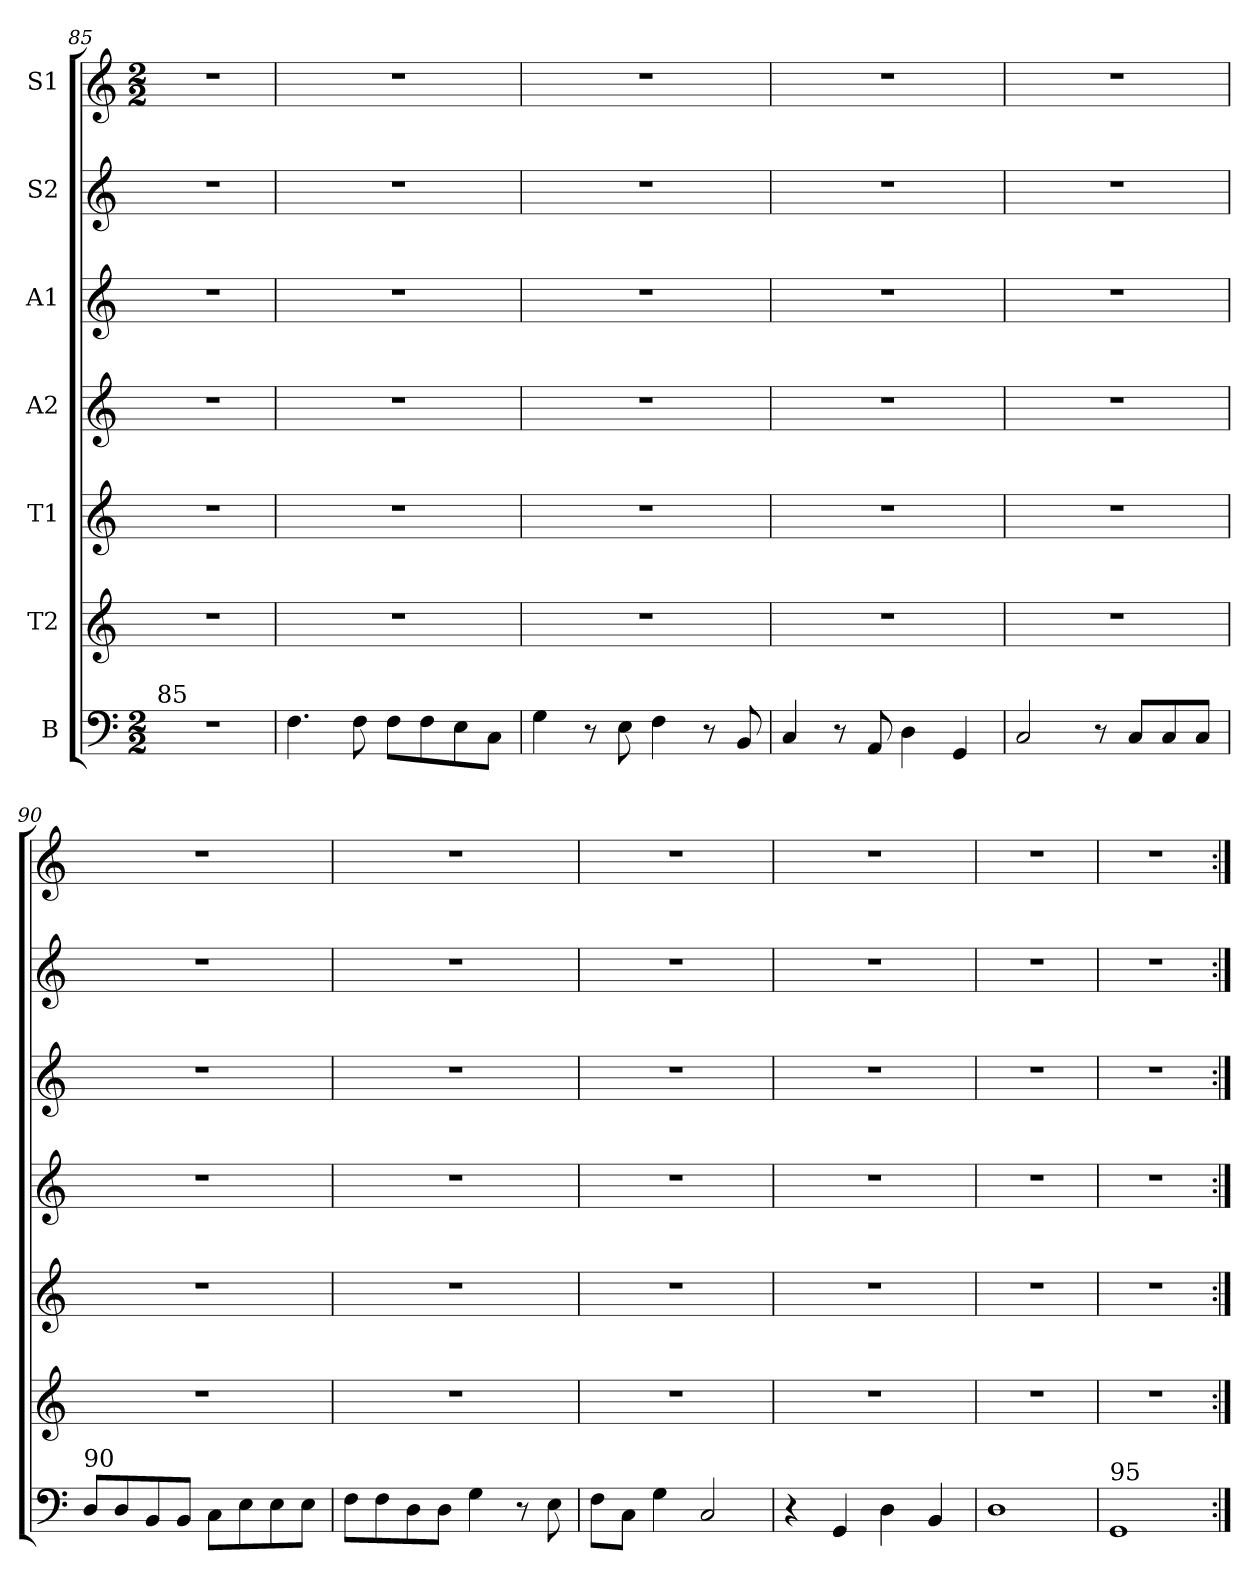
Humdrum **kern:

**kern	**kern	**kern	**kern	**kern	**kern	**kern
*part7	*part6	*part5	*part4	*part3	*part2	*part1
*staff7	*staff6	*staff5	*staff4	*staff3	*staff2	*staff1
*I"B	*I"T2	*I"T1	*I"A2	*I"A1	*I"S2	*I"S1
*clefF4	*clefG2	*clefG2	*clefG2	*clefG2	*clefG2	*clefG2
*ITrd-7c-12	*ITrd-7c-12	*ITrd-7c-12	*ITrd-7c-12	*ITrd-7c-12	*ITrd-7c-12	*ITrd-7c-12
*k[]	*k[]	*k[]	*k[]	*k[]	*k[]	*k[]
*M2/2	*	*	*	*	*	*M2/2
=85	=85	=85	=85	=85	=85	=85
!LO:TX:a:t=85	!	!	!	!	!	!
1r	1r	1r	1r	1r	1r	1r
=86	=86	=86	=86	=86	=86	=86
4.f\	1r	1r	1r	1r	1r	1r
8f\	.	.	.	.	.	.
8f\L	.	.	.	.	.	.
8f\	.	.	.	.	.	.
8e\	.	.	.	.	.	.
8c\J	.	.	.	.	.	.
=87	=87	=87	=87	=87	=87	=87
4g\	1r	1r	1r	1r	1r	1r
8r	.	.	.	.	.	.
8e\	.	.	.	.	.	.
4f\	.	.	.	.	.	.
8r	.	.	.	.	.	.
8B/	.	.	.	.	.	.
=88	=88	=88	=88	=88	=88	=88
4c/	1r	1r	1r	1r	1r	1r
8r	.	.	.	.	.	.
8A/	.	.	.	.	.	.
4d\	.	.	.	.	.	.
4G/	.	.	.	.	.	.
=89	=89	=89	=89	=89	=89	=89
2c/	1r	1r	1r	1r	1r	1r
8r	.	.	.	.	.	.
8c/L	.	.	.	.	.	.
8c/	.	.	.	.	.	.
8c/J	.	.	.	.	.	.
!!LO:LB:g=z
=90	=90	=90	=90	=90	=90	=90
!LO:TX:a:t=90	!	!	!	!	!	!
8d/L	1r	1r	1r	1r	1r	1r
8d/	.	.	.	.	.	.
8B/	.	.	.	.	.	.
8B/J	.	.	.	.	.	.
8c\L	.	.	.	.	.	.
8e\	.	.	.	.	.	.
8e\	.	.	.	.	.	.
8e\J	.	.	.	.	.	.
=91	=91	=91	=91	=91	=91	=91
8f\L	1r	1r	1r	1r	1r	1r
8f\	.	.	.	.	.	.
8d\	.	.	.	.	.	.
8d\J	.	.	.	.	.	.
4g\	.	.	.	.	.	.
8r	.	.	.	.	.	.
8e\	.	.	.	.	.	.
=92	=92	=92	=92	=92	=92	=92
8f\L	1r	1r	1r	1r	1r	1r
8c\J	.	.	.	.	.	.
4g\	.	.	.	.	.	.
2c/	.	.	.	.	.	.
=93	=93	=93	=93	=93	=93	=93
4r	1r	1r	1r	1r	1r	1r
4G/	.	.	.	.	.	.
4d\	.	.	.	.	.	.
4B/	.	.	.	.	.	.
=94	=94	=94	=94	=94	=94	=94
1d	1r	1r	1r	1r	1r	1r
=95	=95	=95	=95	=95	=95	=95
!LO:TX:a:t=95	!	!	!	!	!	!
1G	1r	1r	1r	1r	1r	1r
=:|!	=:|!	=:|!	=:|!	=:|!	=:|!	=:|!
*-	*-	*-	*-	*-	*-	*-
